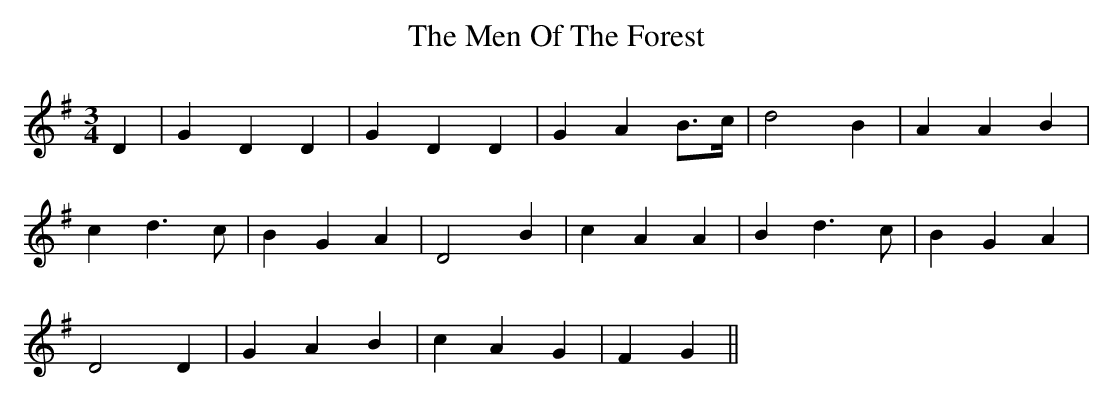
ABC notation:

X:1
T: The Men Of The Forest
M: 3/4
L: 1/8
K: Gmaj
D2|G2 D2 D2|G2 D2 D2|G2 A2 B>c|d4 B2|A2 A2 B2|
c2 d3 c|B2 G2 A2|D4 B2|c2 A2 A2|B2 d3 c|B2 G2 A2|
D4 D2|G2 A2 B2|c2 A2 G2|F2 G2||
